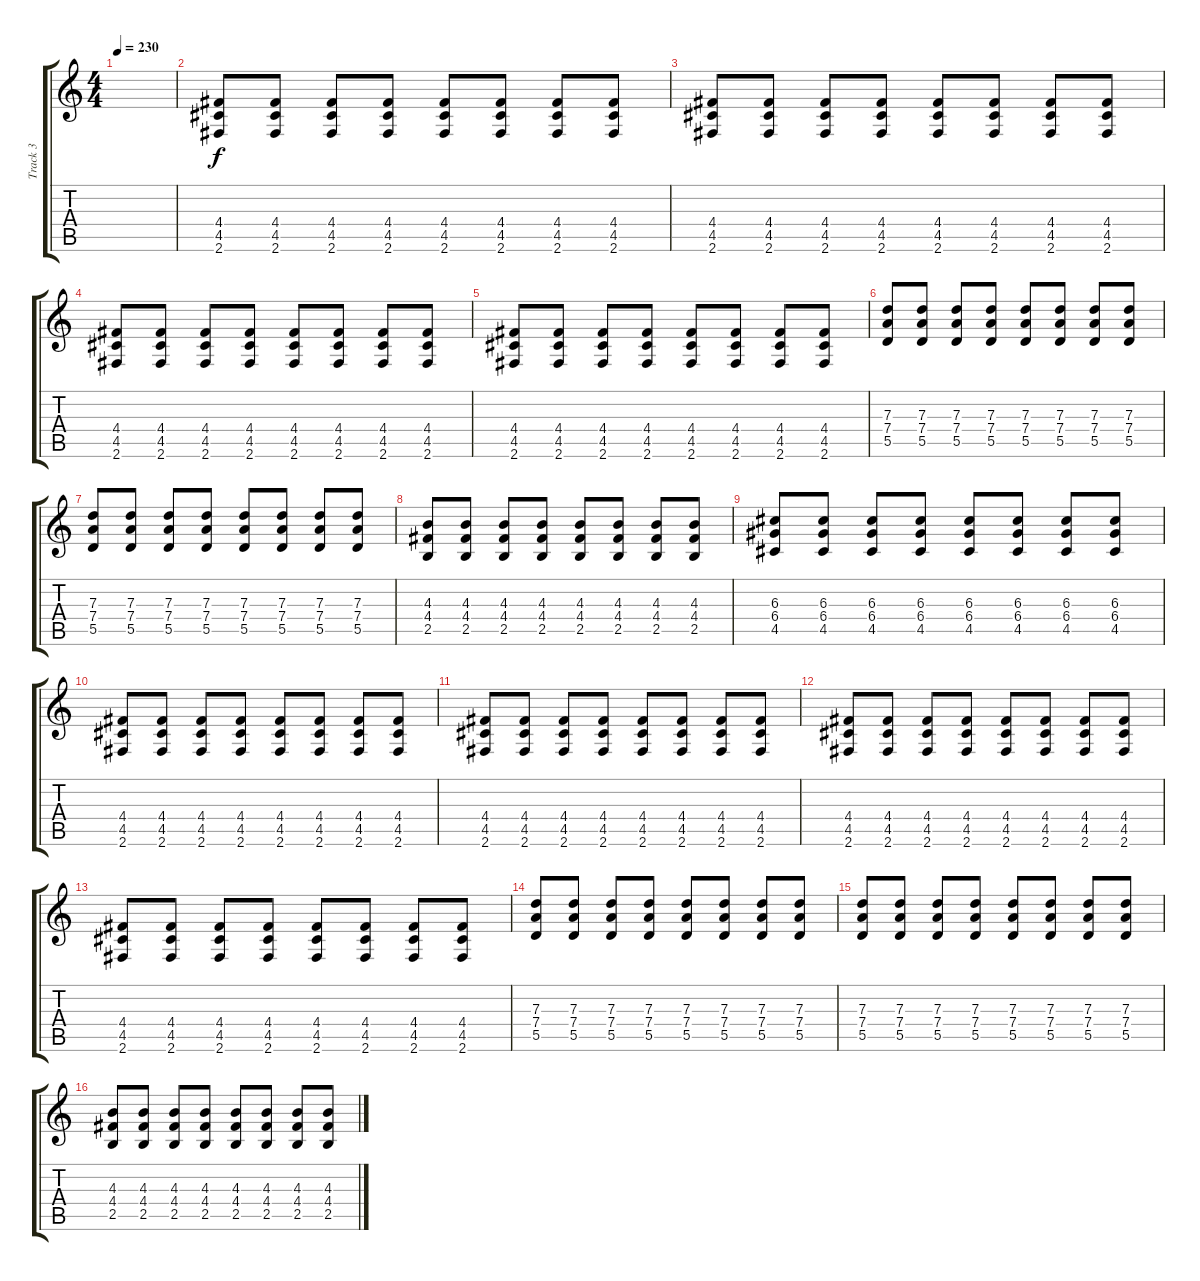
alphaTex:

\track ("Track 3" "Track 3") {instrument distortionguitar}
\staff {score tabs}
\tuning (E4 B3 G3 D3 A2 E2) {hide}
\ts (4 4)
\tempo 230
\clef g2
\ks c
|
(4.4 4.5 2.6).8 (4.4 4.5 2.6).8 (4.4 4.5 2.6).8 (4.4 4.5 2.6).8 (4.4 4.5 2.6).8 (4.4 4.5 2.6).8 (4.4 4.5 2.6).8 (4.4 4.5 2.6).8 |
(4.4 4.5 2.6).8 (4.4 4.5 2.6).8 (4.4 4.5 2.6).8 (4.4 4.5 2.6).8 (4.4 4.5 2.6).8 (4.4 4.5 2.6).8 (4.4 4.5 2.6).8 (4.4 4.5 2.6).8 |
(4.4 4.5 2.6).8 (4.4 4.5 2.6).8 (4.4 4.5 2.6).8 (4.4 4.5 2.6).8 (4.4 4.5 2.6).8 (4.4 4.5 2.6).8 (4.4 4.5 2.6).8 (4.4 4.5 2.6).8 |
(4.4 4.5 2.6).8 (4.4 4.5 2.6).8 (4.4 4.5 2.6).8 (4.4 4.5 2.6).8 (4.4 4.5 2.6).8 (4.4 4.5 2.6).8 (4.4 4.5 2.6).8 (4.4 4.5 2.6).8 |
(7.3 7.4 5.5).8 (7.3 7.4 5.5).8 (7.3 7.4 5.5).8 (7.3 7.4 5.5).8 (7.3 7.4 5.5).8 (7.3 7.4 5.5).8 (7.3 7.4 5.5).8 (7.3 7.4 5.5).8 |
(7.3 7.4 5.5).8 (7.3 7.4 5.5).8 (7.3 7.4 5.5).8 (7.3 7.4 5.5).8 (7.3 7.4 5.5).8 (7.3 7.4 5.5).8 (7.3 7.4 5.5).8 (7.3 7.4 5.5).8 |
(4.3 4.4 2.5).8 (4.3 4.4 2.5).8 (4.3 4.4 2.5).8 (4.3 4.4 2.5).8 (4.3 4.4 2.5).8 (4.3 4.4 2.5).8 (4.3 4.4 2.5).8 (4.3 4.4 2.5).8 |
(6.3 6.4 4.5).8 (6.3 6.4 4.5).8 (6.3 6.4 4.5).8 (6.3 6.4 4.5).8 (6.3 6.4 4.5).8 (6.3 6.4 4.5).8 (6.3 6.4 4.5).8 (6.3 6.4 4.5).8 |
(4.4 4.5 2.6).8 (4.4 4.5 2.6).8 (4.4 4.5 2.6).8 (4.4 4.5 2.6).8 (4.4 4.5 2.6).8 (4.4 4.5 2.6).8 (4.4 4.5 2.6).8 (4.4 4.5 2.6).8 |
(4.4 4.5 2.6).8 (4.4 4.5 2.6).8 (4.4 4.5 2.6).8 (4.4 4.5 2.6).8 (4.4 4.5 2.6).8 (4.4 4.5 2.6).8 (4.4 4.5 2.6).8 (4.4 4.5 2.6).8 |
(4.4 4.5 2.6).8 (4.4 4.5 2.6).8 (4.4 4.5 2.6).8 (4.4 4.5 2.6).8 (4.4 4.5 2.6).8 (4.4 4.5 2.6).8 (4.4 4.5 2.6).8 (4.4 4.5 2.6).8 |
(4.4 4.5 2.6).8 (4.4 4.5 2.6).8 (4.4 4.5 2.6).8 (4.4 4.5 2.6).8 (4.4 4.5 2.6).8 (4.4 4.5 2.6).8 (4.4 4.5 2.6).8 (4.4 4.5 2.6).8 |
(7.3 7.4 5.5).8 (7.3 7.4 5.5).8 (7.3 7.4 5.5).8 (7.3 7.4 5.5).8 (7.3 7.4 5.5).8 (7.3 7.4 5.5).8 (7.3 7.4 5.5).8 (7.3 7.4 5.5).8 |
(7.3 7.4 5.5).8 (7.3 7.4 5.5).8 (7.3 7.4 5.5).8 (7.3 7.4 5.5).8 (7.3 7.4 5.5).8 (7.3 7.4 5.5).8 (7.3 7.4 5.5).8 (7.3 7.4 5.5).8 |
(4.3 4.4 2.5).8 (4.3 4.4 2.5).8 (4.3 4.4 2.5).8 (4.3 4.4 2.5).8 (4.3 4.4 2.5).8 (4.3 4.4 2.5).8 (4.3 4.4 2.5).8 (4.3 4.4 2.5).8
